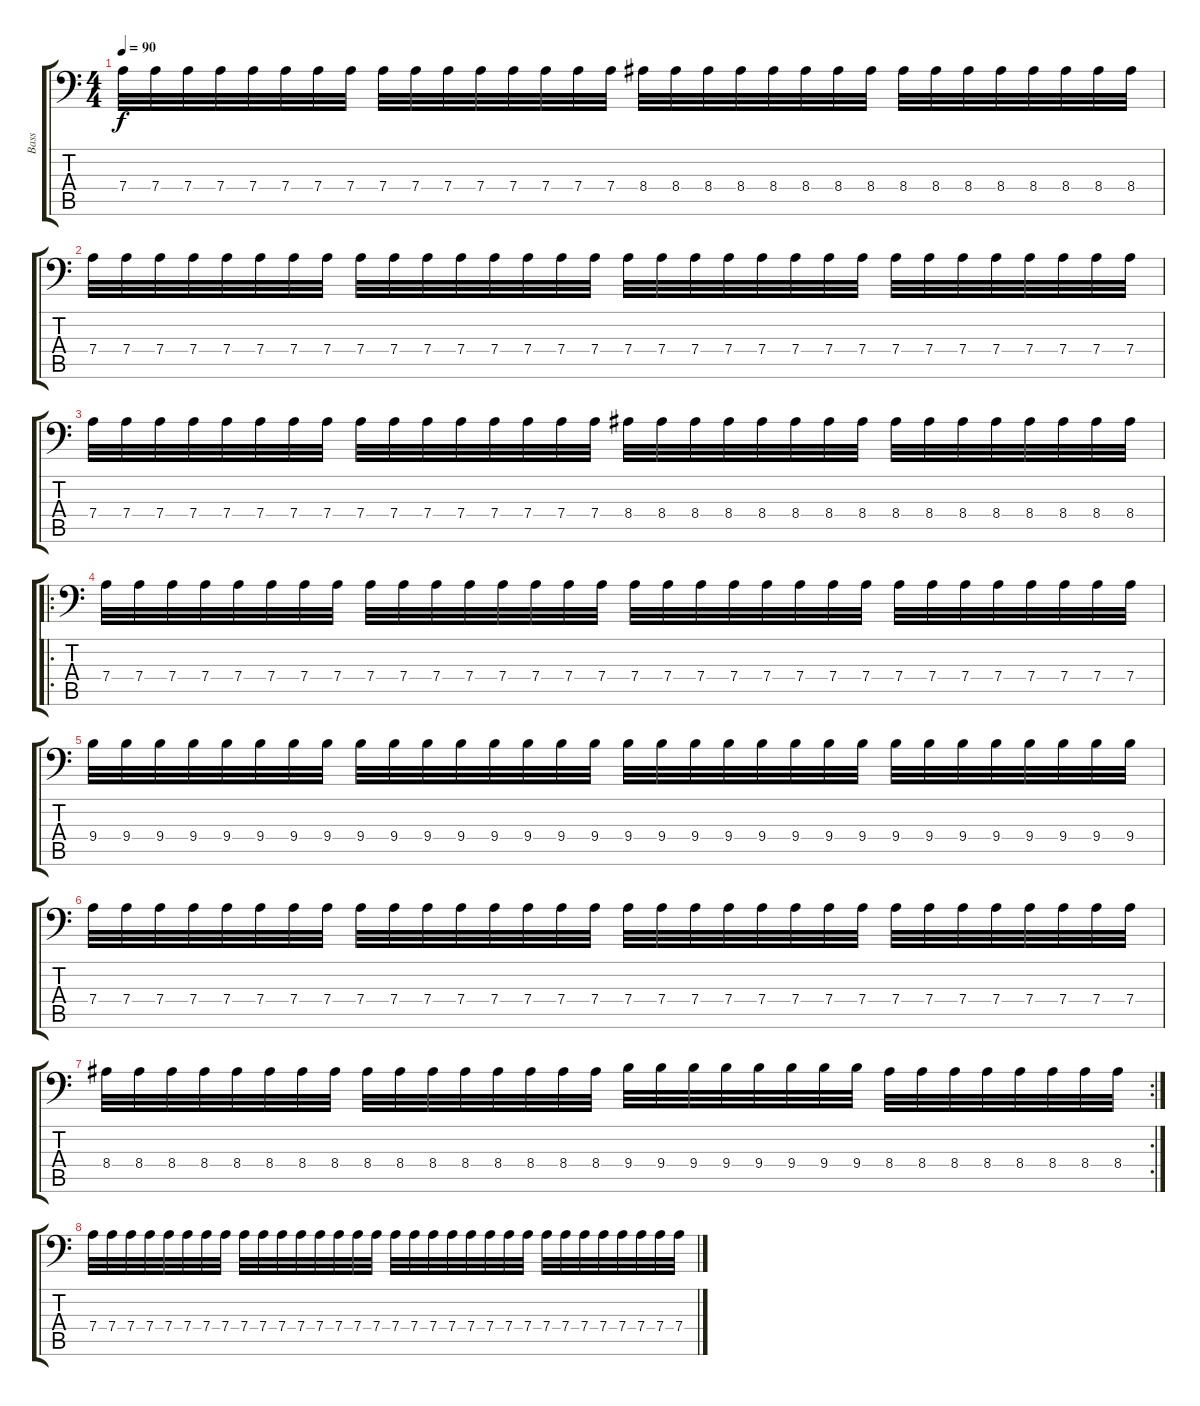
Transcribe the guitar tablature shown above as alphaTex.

\track ("Bass" "Bass") {instrument overdrivenguitar}
\staff {score tabs}
\tuning (E3 B2 G2 D2 A1 E1) {hide}
\ts (4 4)
\tempo 90
\clef f4
\ks c
7.4.32{dy f} 7.4.32 7.4.32 7.4.32 7.4.32 7.4.32 7.4.32 7.4.32 7.4.32 7.4.32 7.4.32 7.4.32 7.4.32 7.4.32 7.4.32 7.4.32 8.4.32 8.4.32 8.4.32 8.4.32 8.4.32 8.4.32 8.4.32 8.4.32 8.4.32 8.4.32 8.4.32 8.4.32 8.4.32 8.4.32 8.4.32 8.4.32 |
7.4.32 7.4.32 7.4.32 7.4.32 7.4.32 7.4.32 7.4.32 7.4.32 7.4.32 7.4.32 7.4.32 7.4.32 7.4.32 7.4.32 7.4.32 7.4.32 7.4.32 7.4.32 7.4.32 7.4.32 7.4.32 7.4.32 7.4.32 7.4.32 7.4.32 7.4.32 7.4.32 7.4.32 7.4.32 7.4.32 7.4.32 7.4.32 |
7.4.32 7.4.32 7.4.32 7.4.32 7.4.32 7.4.32 7.4.32 7.4.32 7.4.32 7.4.32 7.4.32 7.4.32 7.4.32 7.4.32 7.4.32 7.4.32 8.4.32 8.4.32 8.4.32 8.4.32 8.4.32 8.4.32 8.4.32 8.4.32 8.4.32 8.4.32 8.4.32 8.4.32 8.4.32 8.4.32 8.4.32 8.4.32 |
\ro
7.4.32 7.4.32 7.4.32 7.4.32 7.4.32 7.4.32 7.4.32 7.4.32 7.4.32 7.4.32 7.4.32 7.4.32 7.4.32 7.4.32 7.4.32 7.4.32 7.4.32 7.4.32 7.4.32 7.4.32 7.4.32 7.4.32 7.4.32 7.4.32 7.4.32 7.4.32 7.4.32 7.4.32 7.4.32 7.4.32 7.4.32 7.4.32 |
9.4.32 9.4.32 9.4.32 9.4.32 9.4.32 9.4.32 9.4.32 9.4.32 9.4.32 9.4.32 9.4.32 9.4.32 9.4.32 9.4.32 9.4.32 9.4.32 9.4.32 9.4.32 9.4.32 9.4.32 9.4.32 9.4.32 9.4.32 9.4.32 9.4.32 9.4.32 9.4.32 9.4.32 9.4.32 9.4.32 9.4.32 9.4.32 |
7.4.32 7.4.32 7.4.32 7.4.32 7.4.32 7.4.32 7.4.32 7.4.32 7.4.32 7.4.32 7.4.32 7.4.32 7.4.32 7.4.32 7.4.32 7.4.32 7.4.32 7.4.32 7.4.32 7.4.32 7.4.32 7.4.32 7.4.32 7.4.32 7.4.32 7.4.32 7.4.32 7.4.32 7.4.32 7.4.32 7.4.32 7.4.32 |
\rc 2
8.4.32 8.4.32 8.4.32 8.4.32 8.4.32 8.4.32 8.4.32 8.4.32 8.4.32 8.4.32 8.4.32 8.4.32 8.4.32 8.4.32 8.4.32 8.4.32 9.4.32 9.4.32 9.4.32 9.4.32 9.4.32 9.4.32 9.4.32 9.4.32 8.4.32 8.4.32 8.4.32 8.4.32 8.4.32 8.4.32 8.4.32 8.4.32 |
7.4.32 7.4.32 7.4.32 7.4.32 7.4.32 7.4.32 7.4.32 7.4.32 7.4.32 7.4.32 7.4.32 7.4.32 7.4.32 7.4.32 7.4.32 7.4.32 7.4.32 7.4.32 7.4.32 7.4.32 7.4.32 7.4.32 7.4.32 7.4.32 7.4.32 7.4.32 7.4.32 7.4.32 7.4.32 7.4.32 7.4.32 7.4.32
